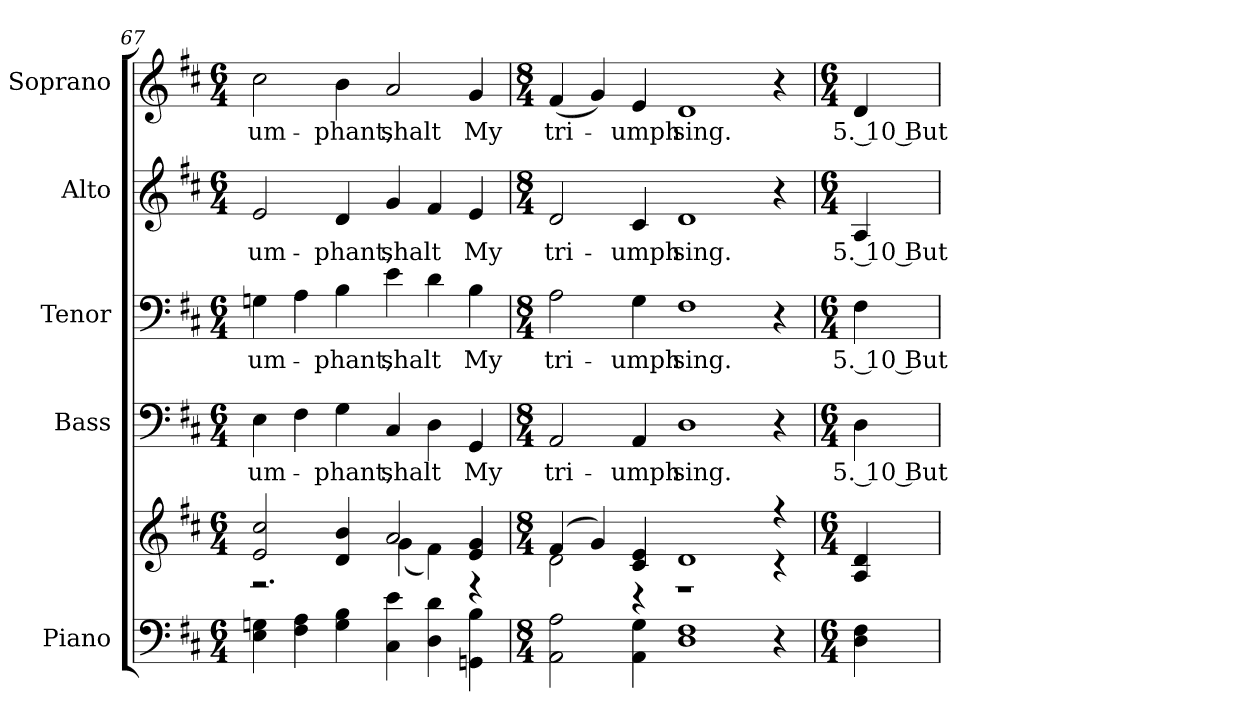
**kern	**kern	**kern	**text	**kern	**text	**kern	**text	**kern	**text
*part5	*part5	*part4	*part4	*part3	*part3	*part2	*part2	*part1	*part1
*staff6	*staff5	*staff4	*staff4	*staff3	*staff3	*staff2	*staff2	*staff1	*staff1
*I"Piano	*	*I"Bass	*	*I"Tenor	*	*I"Alto	*	*I"Soprano	*
*I'Pno.	*	*I'B.	*	*I'T.	*	*I'A.	*	*I'S.	*
!!LO:PB:g=z
*clefF4	*clefG2	*clefF4	*	*clefF4	*	*clefG2	*	*clefG2	*
*k[f#c#]	*k[f#c#]	*k[f#c#]	*	*k[f#c#]	*	*k[f#c#]	*	*k[f#c#]	*
*D:	*D:	*D:	*	*D:	*	*D:	*	*D:	*
*M6/4	*M6/4	*M6/4	*	*M6/4	*	*M6/4	*	*M6/4	*
=67	=67	=67	=67	=67	=67	=67	=67	=67	=67
*	*^	*	*	*	*	*	*	*	*
!	!	!	!	!LO:LY:b:color=#000000	!	!	!	!	!	!
!	!	!	!	!	!	!LO:LY:b:color=#000000	!	!	!	!
!	!	!	!	!	!	!	!	!LO:LY:b:color=#000000	!	!
!	!	!	!	!	!	!	!	!	!	!LO:LY:b:color=#000000
4Ei\ 4Gni	2ei/ 2cc#i	2.r	4Ei\	-um-	4Gni\	-um-	2ei/	-um-	2cc#i\	-um-
4F#i\ 4Ai	.	.	4F#i\	.	4Ai\	.	.	.	.	.
!	!	!	!	!LO:LY:b:color=#000000	!	!	!	!	!	!
!	!	!	!	!	!	!LO:LY:b:color=#000000	!	!	!	!
!	!	!	!	!	!	!	!	!LO:LY:b:color=#000000	!	!
!	!	!	!	!	!	!	!	!	!	!LO:LY:b:color=#000000
4Gi\ 4Bi	4di/ 4bi	.	4Gi\	-phant,	4Bi\	-phant,	4di/	-phant,	4bi\	-phant,
!	!	!	!	!LO:LY:b:color=#000000	!	!	!	!	!	!
!	!	!	!	!	!	!LO:LY:b:color=#000000	!	!	!	!
!	!	!	!	!	!	!	!	!LO:LY:b:color=#000000	!	!
!	!	!	!	!	!	!	!	!	!	!LO:LY:b:color=#000000
4C#i\ 4ei	2ai/	(4gi\	4C#i/	shalt	4ei\	shalt	4gi/	shalt	2ai/	shalt
4Di\ 4di	.	4f#i\)	4Di\	.	4di\	.	4f#i/	.	.	.
!	!	!	!	!LO:LY:b:color=#000000	!	!	!	!	!	!
!	!	!	!	!	!	!LO:LY:b:color=#000000	!	!	!	!
!	!	!	!	!	!	!	!	!LO:LY:b:color=#000000	!	!
!	!	!	!	!	!	!	!	!	!	!LO:LY:b:color=#000000
4GGni\ 4Bi	4ei/ 4gi	4r	4GGi/	My	4Bi\	My	4ei/	My	4gi/	My
=68	=68	=68	=68	=68	=68	=68	=68	=68	=68	=68
*M8/4	*M8/4	*	*M8/4	*	*M8/4	*	*M8/4	*	*M8/4	*
!	!	!	!	!LO:LY:b:color=#000000	!	!	!	!	!	!
!	!	!	!	!	!	!LO:LY:b:color=#000000	!	!	!	!
!	!	!	!	!	!	!	!	!LO:LY:b:color=#000000	!	!
!	!	!	!	!	!	!	!	!	!	!LO:LY:b:color=#000000
2AAi\ 2Ai	(4f#i/	2di\	2AAi/	tri-	2Ai\	tri-	2di/	tri-	(4f#i/	tri-
.	4gi/)	.	.	.	.	.	.	.	4gi/)	.
!	!	!	!	!LO:LY:b:color=#000000	!	!	!	!	!	!
!	!	!	!	!	!	!LO:LY:b:color=#000000	!	!	!	!
!	!	!	!	!	!	!	!	!LO:LY:b:color=#000000	!	!
!	!	!	!	!	!	!	!	!	!	!LO:LY:b:color=#000000
4AAi\ 4Gi	4c#i/ 4ei	4r	4AAi/	-umph	4Gi\	-umph	4c#i/	-umph	4ei/	-umph
!	!	!	!	!LO:LY:b:color=#000000	!	!	!	!	!	!
!	!	!	!	!	!	!LO:LY:b:color=#000000	!	!	!	!
!	!	!	!	!	!	!	!	!LO:LY:b:color=#000000	!	!
!	!	!	!	!	!	!	!	!	!	!LO:LY:b:color=#000000
1Di 1F#i	1di	1r	1Di	sing.	1F#i	sing.	1di	sing.	1di	sing.
4r	4r	4r	4r	.	4r	.	4r	.	4r	.
*	*v	*v	*	*	*	*	*	*	*	*
=69	=69	=69	=69	=69	=69	=69	=69	=69	=69
*M6/4	*M6/4	*M6/4	*	*M6/4	*	*M6/4	*	*M6/4	*
*	*^	*	*	*	*	*	*	*	*
!	!	!	!	!LO:LY:b:color=#000000	!	!	!	!	!	!
*	*v	*v	*	*	*	*	*	*	*	*
*	*^	*	*	*	*	*	*	*	*
!	!	!	!	!	!	!LO:LY:b:color=#000000	!	!	!	!
*	*v	*v	*	*	*	*	*	*	*	*
*	*^	*	*	*	*	*	*	*	*
!	!	!	!	!	!	!	!	!LO:LY:b:color=#000000	!	!
*	*v	*v	*	*	*	*	*	*	*	*
*	*^	*	*	*	*	*	*	*	*
!	!	!	!	!	!	!	!	!	!	!LO:LY:b:color=#000000
*	*v	*v	*	*	*	*	*	*	*	*
4Di\ 4F#i	4Ai/ 4di	4Di\	5. 10 But	4F#i\	5. 10 But	4Ai/	5. 10 But	4di/	5. 10 But
=	=	=	=	=	=	=	=	=	=
*-	*-	*-	*-	*-	*-	*-	*-	*-	*-
